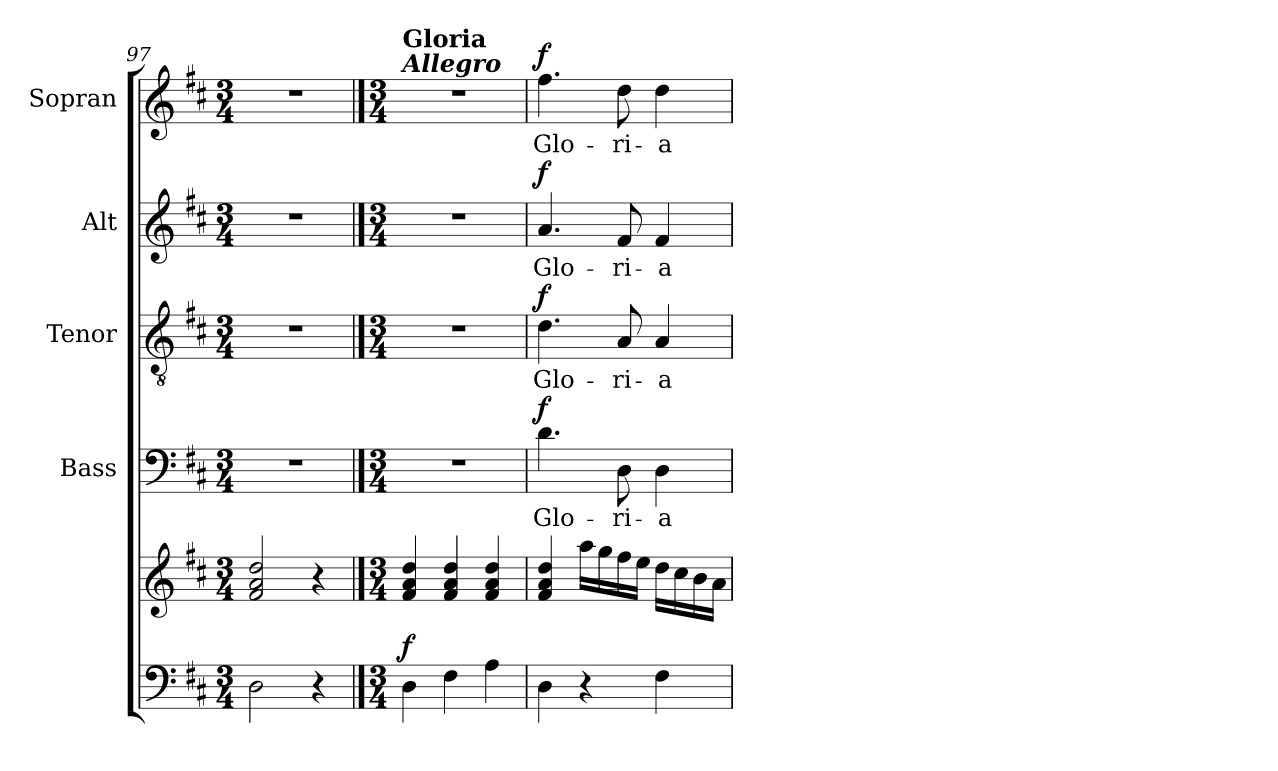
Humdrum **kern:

**kern	**kern	**dynam	**kern	**text	**dynam	**kern	**text	**dynam	**kern	**text	**dynam	**kern	**text	**dynam
*part5	*part5	*part5	*part4	*part4	*part4	*part3	*part3	*part3	*part2	*part2	*part2	*part1	*part1	*part1
*staff6	*staff5	*staff5/6	*staff4	*staff4	*staff4	*staff3	*staff3	*staff3	*staff2	*staff2	*staff2	*staff1	*staff1	*staff1
*	*	*	*I"Bass	*	*	*I"Tenor	*	*	*I"Alt	*	*	*I"Sopran	*	*
*	*	*	*I'B.	*	*	*I'T.	*	*	*I'A.	*	*	*I'S.	*	*
*clefF4	*clefG2	*	*clefF4	*	*	*clefGv2	*	*	*clefG2	*	*	*clefG2	*	*
*k[f#c#]	*k[f#c#]	*	*k[f#c#]	*	*	*k[f#c#]	*	*	*k[f#c#]	*	*	*k[f#c#]	*	*
*D:	*D:	*	*D:	*	*	*D:	*	*	*D:	*	*	*D:	*	*
*M3/4	*M3/4	*	*M3/4	*	*	*M3/4	*	*	*M3/4	*	*	*M3/4	*	*
=97	=97	=97	=97	=97	=97	=97	=97	=97	=97	=97	=97	=97	=97	=97
2D\	2f#/ 2a/ 2dd/	.	2.r	.	.	2.r	.	.	2.r	.	.	2.r	.	.
4r	4r	.	.	.	.	.	.	.	.	.	.	.	.	.
!!LO:LB:g=z
==98	==98	==98	==98	==98	==98	==98	==98	==98	==98	==98	==98	==98	==98	==98
*M3/4	*M3/4	*	*M3/4	*	*	*M3/4	*	*	*M3/4	*	*	*M3/4	*	*
!	!	!	!	!	!	!	!	!	!	!	!	!LO:TX:a:Bi:t=Allegro	!	!
!	!	!	!	!	!	!	!	!	!	!	!	!LO:TX:a:B:t=Gloria	!	!
!	!	!LO:DY:a=2	!	!	!	!	!	!	!	!	!	!	!	!
4D\	4f#/ 4a/ 4dd/	f	2.r	.	.	2.r	.	.	2.r	.	.	2.r	.	.
4F#\	4f#/ 4a/ 4dd/	.	.	.	.	.	.	.	.	.	.	.	.	.
4A\	4f#/ 4a/ 4dd/	.	.	.	.	.	.	.	.	.	.	.	.	.
=99	=99	=99	=99	=99	=99	=99	=99	=99	=99	=99	=99	=99	=99	=99
!	!	!	!	!LO:LY:b	!LO:DY:a	!	!LO:LY:b	!LO:DY:a	!	!LO:LY:b	!LO:DY:a	!	!LO:LY:b	!LO:DY:a
4D\	4f#/ 4a/ 4dd/	.	4.d\	Glo-	f	4.d\	Glo-	f	4.a/	Glo-	f	4.ff#\	Glo-	f
4r	16aa\LL	.	.	.	.	.	.	.	.	.	.	.	.	.
.	16gg\	.	.	.	.	.	.	.	.	.	.	.	.	.
!	!	!	!	!LO:LY:b	!	!	!LO:LY:b	!	!	!LO:LY:b	!	!	!LO:LY:b	!
.	16ff#\	.	8D\	-ri-	.	8A/	-ri-	.	8f#/	-ri-	.	8dd\	-ri-	.
.	16ee\JJ	.	.	.	.	.	.	.	.	.	.	.	.	.
!	!	!	!	!LO:LY:b	!	!	!LO:LY:b	!	!	!LO:LY:b	!	!	!LO:LY:b	!
4F#\	16dd\LL	.	4D\	-a	.	4A/	-a	.	4f#/	-a	.	4dd\	-a	.
.	16cc#\	.	.	.	.	.	.	.	.	.	.	.	.	.
.	16b\	.	.	.	.	.	.	.	.	.	.	.	.	.
.	16a\JJ	.	.	.	.	.	.	.	.	.	.	.	.	.
=	=	=	=	=	=	=	=	=	=	=	=	=	=	=
*-	*-	*-	*-	*-	*-	*-	*-	*-	*-	*-	*-	*-	*-	*-
